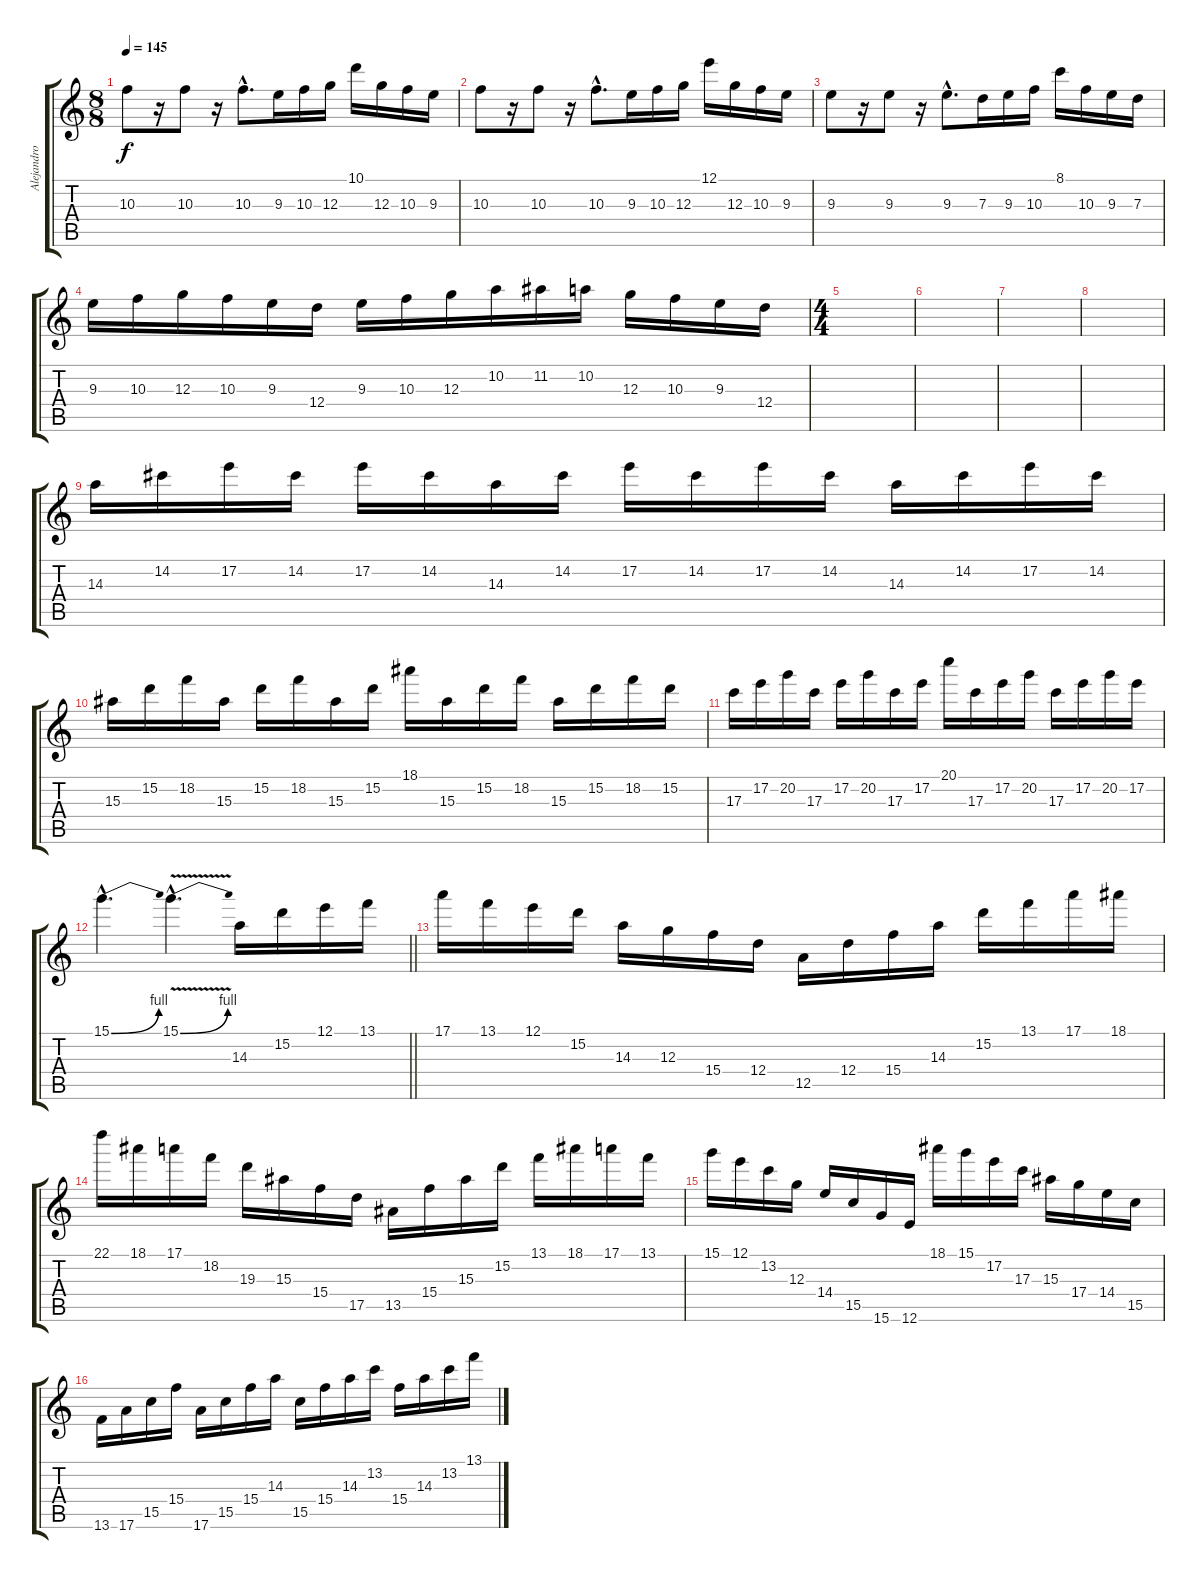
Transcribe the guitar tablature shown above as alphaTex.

\track ("Alejandro Silva" "Alejandro ") {instrument distortionguitar}
\staff {score tabs}
\tuning (E4 B3 G3 D3 A2 E2) {hide}
\ts (8 8)
\tempo 145
\clef g2
\ks c
10.3.8{dy f} r.16 10.3.8 r.16 10.3{hac}.8{d} 9.3.16 10.3.16 12.3.16 10.1.16 12.3.16 10.3.16 9.3.16 |
10.3.8 r.16 10.3.8 r.16 10.3{hac}.8{d} 9.3.16 10.3.16 12.3.16 12.1.16 12.3.16 10.3.16 9.3.16 |
9.3.8 r.16 9.3.8 r.16 9.3{hac}.8{d} 7.3.16 9.3.16 10.3.16 8.1.16 10.3.16 9.3.16 7.3.16 |
9.3.16 10.3.16 12.3.16 10.3.16 9.3.16 12.4.16 9.3.16 10.3.16 12.3.16 10.2.16 11.2.16 10.2.16 12.3.16 10.3.16 9.3.16 12.4.16 |
\ts (4 4)
|
|
|
|
14.3.16 14.2.16 17.2.16 14.2.16 17.2.16 14.2.16 14.3.16 14.2.16 17.2.16 14.2.16 17.2.16 14.2.16 14.3.16 14.2.16 17.2.16 14.2.16 |
15.3.16 15.2.16 18.2.16 15.3.16 15.2.16 18.2.16 15.3.16 15.2.16 18.1.16 15.3.16 15.2.16 18.2.16 15.3.16 15.2.16 18.2.16 15.2.16 |
17.3.16 17.2.16 20.2.16 17.3.16 17.2.16 20.2.16 17.3.16 17.2.16 20.1.16 17.3.16 17.2.16 20.2.16 17.3.16 17.2.16 20.2.16 17.2.16 |
\barLineRight lightlight
15.1{be (bend 0 0 60 4) hac}.4{d} 15.1{be (bend 0 0 60 4) v hac}.4{d} 14.3.16 15.2.16 12.1.16 13.1.16 |
17.1.16 13.1.16 12.1.16 15.2.16 14.3.16 12.3.16 15.4.16 12.4.16 12.5.16 12.4.16 15.4.16 14.3.16 15.2.16 13.1.16 17.1.16 18.1.16 |
22.1.16 18.1.16 17.1.16 18.2.16 19.3.16 15.3.16 15.4.16 17.5.16 13.5.16 15.4.16 15.3.16 15.2.16 13.1.16 18.1.16 17.1.16 13.1.16 |
15.1.16 12.1.16 13.2.16 12.3.16 14.4.16 15.5.16 15.6.16 12.6.16 18.1.16 15.1.16 17.2.16 17.3.16 15.3.16 17.4.16 14.4.16 15.5.16 |
13.6.16 17.6.16 15.5.16 15.4.16 17.6.16 15.5.16 15.4.16 14.3.16 15.5.16 15.4.16 14.3.16 13.2.16 15.4.16 14.3.16 13.2.16 13.1.16
